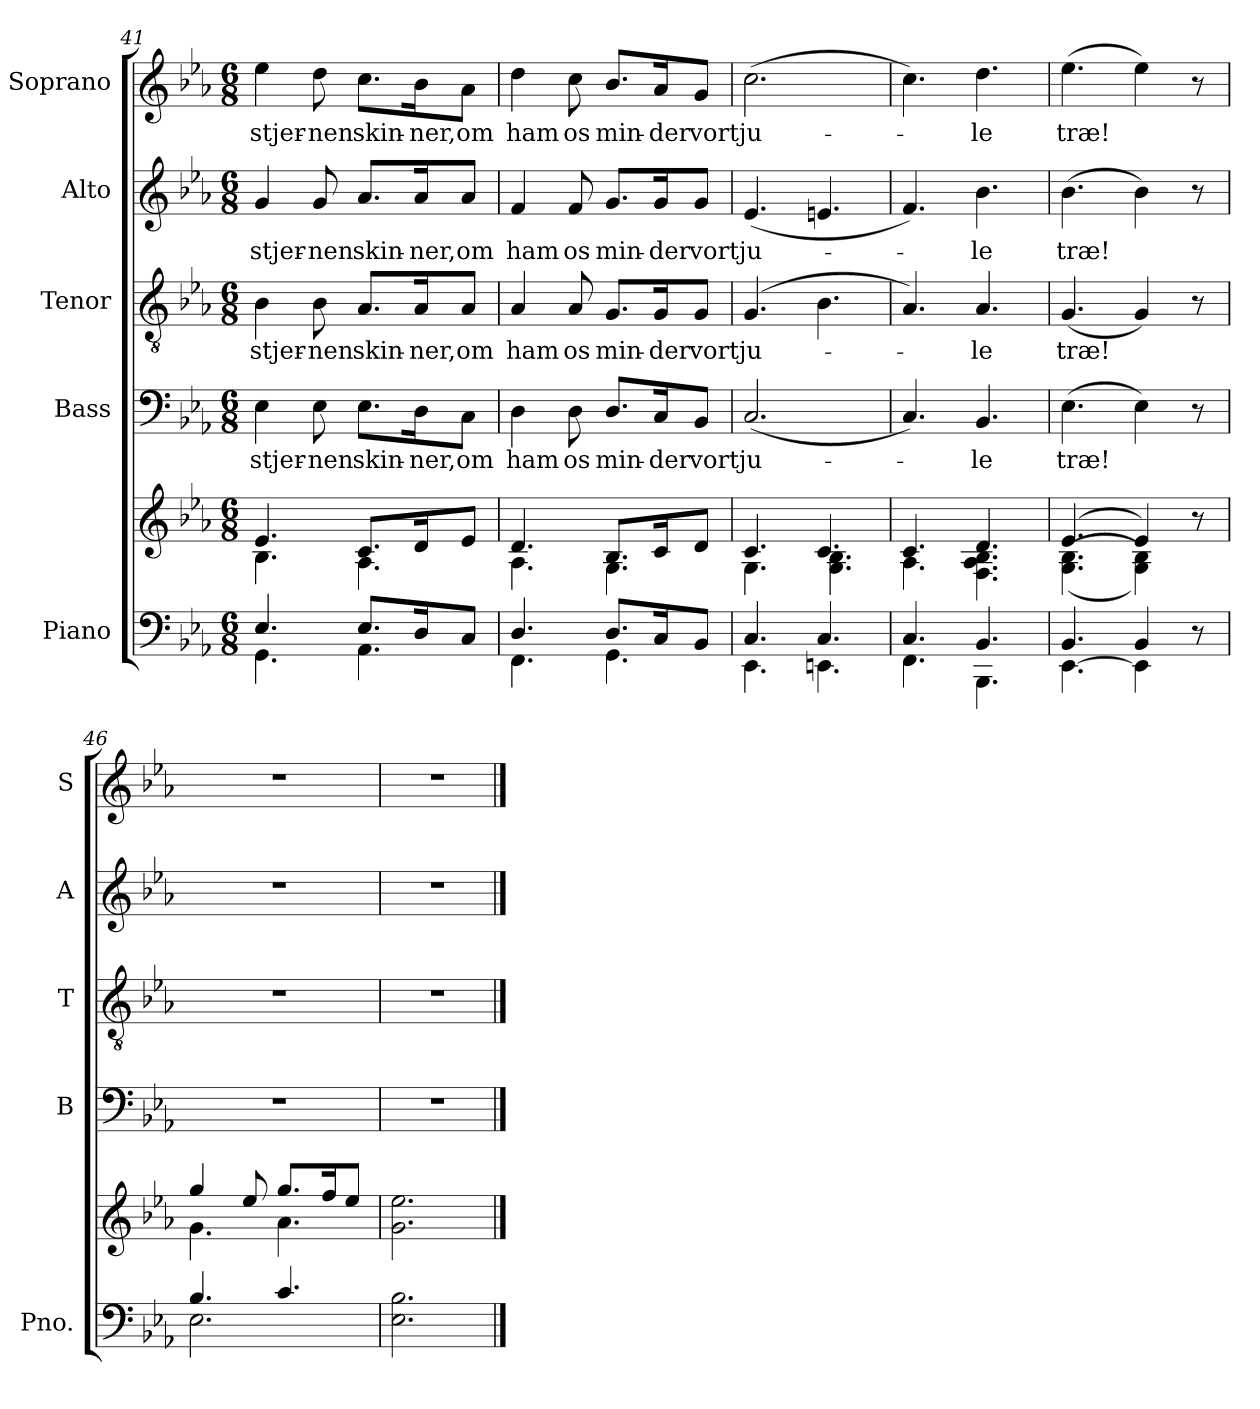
**kern	**kern	**kern	**text	**kern	**text	**kern	**text	**kern	**text
*part5	*part5	*part4	*part4	*part3	*part3	*part2	*part2	*part1	*part1
*staff6	*staff5	*staff4	*staff4	*staff3	*staff3	*staff2	*staff2	*staff1	*staff1
*I"Piano	*	*I"Bass	*	*I"Tenor	*	*I"Alto	*	*I"Soprano	*
*I'Pno.	*	*I'B	*	*I'T	*	*I'A	*	*I'S	*
*clefF4	*clefG2	*clefF4	*	*clefGv2	*	*clefG2	*	*clefG2	*
*k[b-e-a-]	*k[b-e-a-]	*k[b-e-a-]	*	*k[b-e-a-]	*	*k[b-e-a-]	*	*k[b-e-a-]	*
*E-:	*E-:	*E-:	*	*E-:	*	*E-:	*	*E-:	*
*M6/8	*M6/8	*M6/8	*	*M6/8	*	*M6/8	*	*M6/8	*
=41	=41	=41	=41	=41	=41	=41	=41	=41	=41
*^	*^	*	*	*	*	*	*	*	*
4.GG\	4.E-/	4.e-/	4.B-\	4E-\	stjer-	4B-\	stjer-	4g/	stjer-	4ee-\	stjer-
.	.	.	.	8E-\	-nen	8B-\	-nen	8g/	-nen	8dd\	-nen
4.AA-\	8.E-/L	8.c/L	4.A-\	8.E-\L	skin-	8.A-/L	skin-	8.a-/L	skin-	8.cc\L	skin-
.	16D/k	16d/k	.	16D\K	-ner,	16A-/K	-ner,	16a-/K	-ner,	16b-\K	-ner,
.	8C/J	8e-/J	.	8C\J	om	8A-/J	om	8a-/J	om	8a-\J	om
=42	=42	=42	=42	=42	=42	=42	=42	=42	=42	=42	=42
4.FF\	4.D/	4.d/	4.A-\	4D\	ham	4A-/	ham	4f/	ham	4dd\	ham
.	.	.	.	8D\	os	8A-/	os	8f/	os	8cc\	os
4.GG\	8.D/L	8.B-/L	4.G\	8.D/L	min-	8.G/L	min-	8.g/L	min-	8.b-/L	min-
.	16C/k	16c/k	.	16C/K	-der	16G/K	-der	16g/K	-der	16a-/K	-der
.	8BB-/J	8d/J	.	8BB-/J	vort	8G/J	vort	8g/J	vort	8g/J	vort
=43	=43	=43	=43	=43	=43	=43	=43	=43	=43	=43	=43
4.EE-\	4.C/	4.c/	4.G\	(2.C/	ju-	(4.G/	ju-	(4.e-/	ju-	(2.cc\	ju-
4.EEn\	4.C/	4.c/	4.G\ 4.B-\	.	.	4.B-\	.	4.en/	.	.	.
!!LO:PB:g=z
=44	=44	=44	=44	=44	=44	=44	=44	=44	=44	=44	=44
4.FF\	4.C/	4.c/	4.A-\	4.C/)	.	4.A-/)	.	4.f/)	.	4.cc\)	.
4.BBB-\	4.BB-/	4.d/	4.F\ 4.A-\ 4.B-\	4.BB-/	-le	4.A-/	-le	4.b-\	-le	4.dd\	-le
=45	=45	=45	=45	=45	=45	=45	=45	=45	=45	=45	=45
[<4.EE-\	4.BB-/	(4.e-/	((4.G\ 4.B-\	(4.E-\	træ!	(4.G/	træ!	(4.b-\	træ!	(4.ee-\	træ!
4EE-\]	4BB-/	4e-/)	4G\ 4B-\))	4E-\)	.	4G/)	.	4b-\)	.	4ee-\)	.
8ryy	8r	8r	8ryy	8r	.	8r	.	8r	.	8r	.
=46	=46	=46	=46	=46	=46	=46	=46	=46	=46	=46	=46
2.E-\	4.B-/	4gg/	4.g\	2.r	.	2.r	.	2.r	.	2.r	.
.	.	8ee-/	.	.	.	.	.	.	.	.	.
.	4.c/	8.gg/L	4.a-\	.	.	.	.	.	.	.	.
.	.	16ff/k	.	.	.	.	.	.	.	.	.
.	.	8ee-/J	.	.	.	.	.	.	.	.	.
*v	*v	*	*	*	*	*	*	*	*	*	*
*	*v	*v	*	*	*	*	*	*	*	*
=47	=47	=47	=47	=47	=47	=47	=47	=47	=47
2.E-\ 2.B-\	2.g\ 2.ee-\	2.r	.	2.r	.	2.r	.	2.r	.
==	==	==	==	==	==	==	==	==	==
*-	*-	*-	*-	*-	*-	*-	*-	*-	*-
